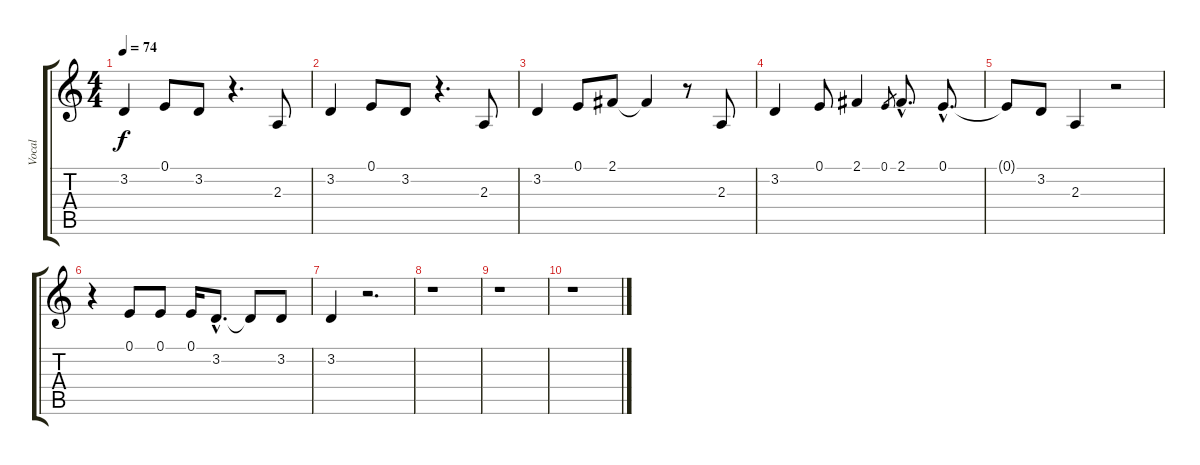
\track ("Vocal" "Vocal") {instrument shakuhachi}
\staff {score tabs}
\tuning (E4 B3 G3 D3 A2 E2) {hide}
\ts (4 4)
\tempo 74
\clef g2
\ks c
3.2.4{dy f} 0.1.8 3.2.8 r.4{d} 2.3.8 |
3.2.4 0.1.8 3.2.8 r.4{d} 2.3.8 |
3.2.4 0.1.8 2.1.8 2.1{t}.4 r.8 2.3.8 |
3.2.4 0.1.8 2.1.4 0.1.8{gr} 2.1{hac}.8{d} 0.1{hac}.8{d} |
0.1{t}.8 3.2.8 2.3.4 r.2 |
r.4 0.1.8 0.1.8 0.1.16 3.2{hac}.8{d} 3.2{t}.8 3.2.8 |
3.2.4 r.2{d} |
r.1 |
r.1 |
r.1
